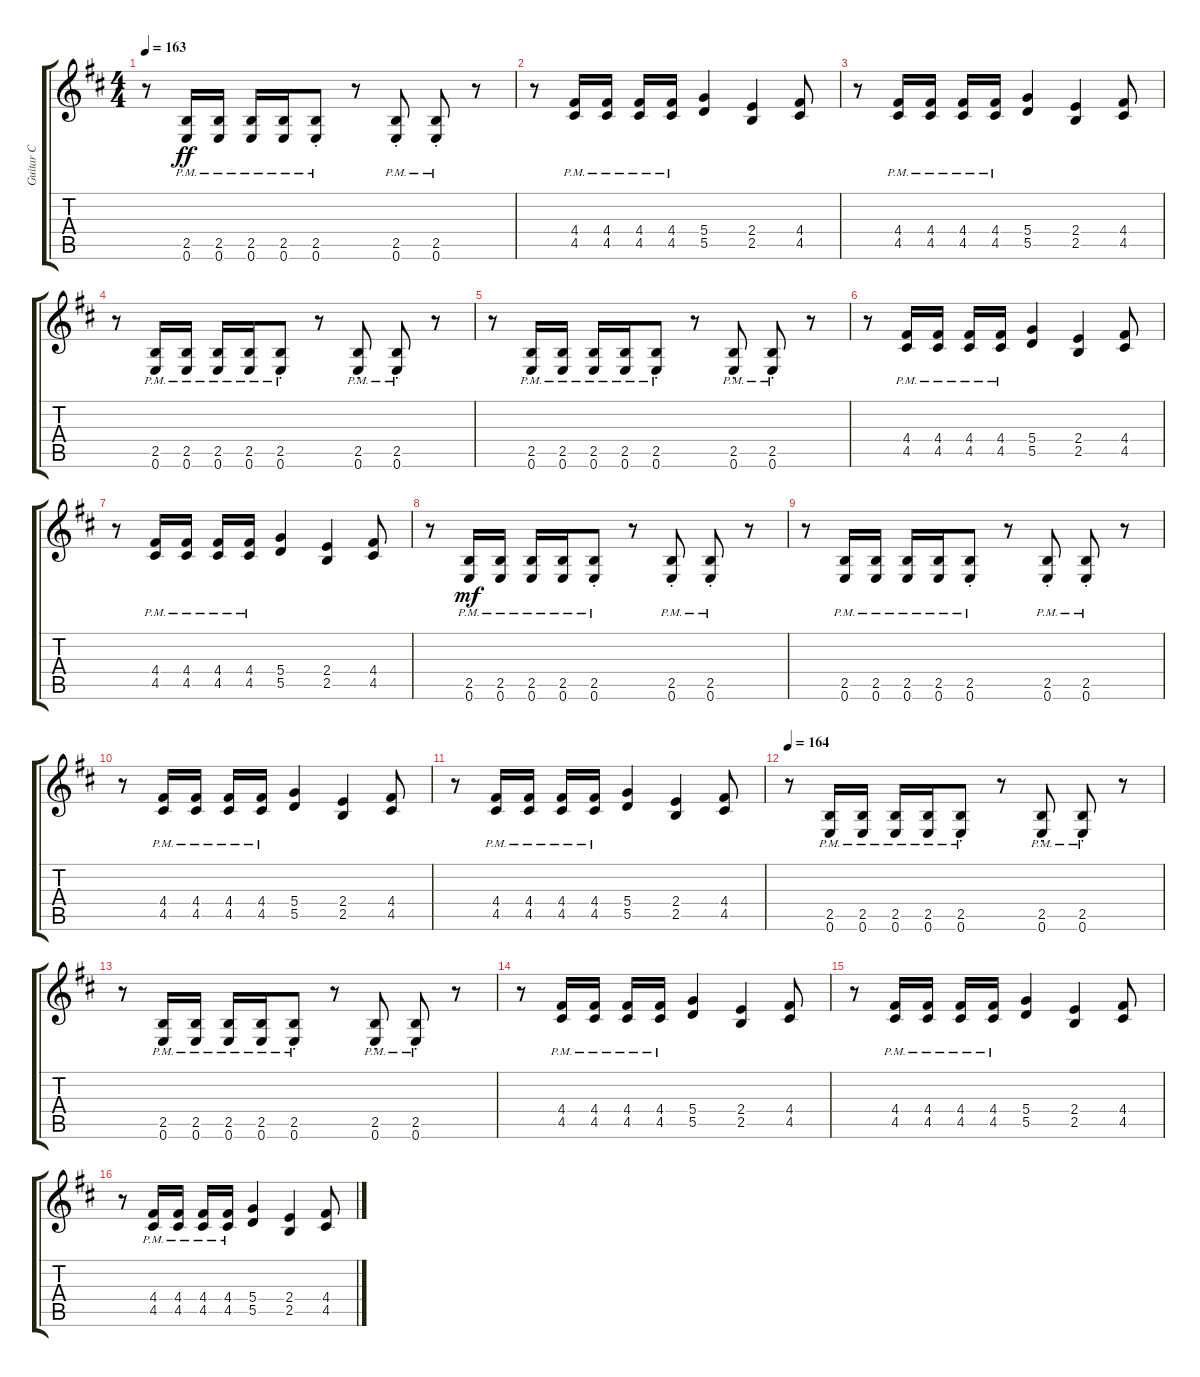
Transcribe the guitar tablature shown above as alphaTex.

\track ("Guitar C" "Guitar C") {instrument distortionguitar}
\staff {score tabs}
\tuning (E4 B3 G3 D3 A2 E2) {hide}
\ts (4 4)
\tempo 163
\clef g2
\ks d
r.8{dy ff} (2.5{pm} 0.6{pm}).16 (2.5{pm} 0.6{pm}).16 (2.5{pm} 0.6{pm}).16 (2.5{pm} 0.6{pm}).16 (2.5{pm st} 0.6{pm st}).8 r.8 (2.5{pm st} 0.6{pm st}).8 (2.5{pm st} 0.6{pm st}).8 r.8 |
r.8 (4.4{pm} 4.5{pm}).16 (4.4{pm} 4.5{pm}).16 (4.4{pm} 4.5{pm}).16 (4.4{pm} 4.5{pm}).16 (5.4 5.5).4 (2.4 2.5).4 (4.4 4.5).8 |
r.8 (4.4{pm} 4.5{pm}).16 (4.4{pm} 4.5{pm}).16 (4.4{pm} 4.5{pm}).16 (4.4{pm} 4.5{pm}).16 (5.4 5.5).4 (2.4 2.5).4 (4.4 4.5).8 |
r.8 (2.5{pm} 0.6{pm}).16 (2.5{pm} 0.6{pm}).16 (2.5{pm} 0.6{pm}).16 (2.5{pm} 0.6{pm}).16 (2.5{pm st} 0.6{pm st}).8 r.8 (2.5{pm st} 0.6{pm st}).8 (2.5{pm st} 0.6{pm st}).8 r.8 |
r.8 (2.5{pm} 0.6{pm}).16 (2.5{pm} 0.6{pm}).16 (2.5{pm} 0.6{pm}).16 (2.5{pm} 0.6{pm}).16 (2.5{pm st} 0.6{pm st}).8 r.8 (2.5{pm st} 0.6{pm st}).8 (2.5{pm st} 0.6{pm st}).8 r.8 |
r.8 (4.4{pm} 4.5{pm}).16 (4.4{pm} 4.5{pm}).16 (4.4{pm} 4.5{pm}).16 (4.4{pm} 4.5{pm}).16 (5.4 5.5).4 (2.4 2.5).4 (4.4 4.5).8 |
r.8 (4.4{pm} 4.5{pm}).16 (4.4{pm} 4.5{pm}).16 (4.4{pm} 4.5{pm}).16 (4.4{pm} 4.5{pm}).16 (5.4 5.5).4 (2.4 2.5).4 (4.4 4.5).8 |
r.8 (2.5{pm} 0.6{pm}).16{dy mf} (2.5{pm} 0.6{pm}).16 (2.5{pm} 0.6{pm}).16 (2.5{pm} 0.6{pm}).16 (2.5{pm st} 0.6{pm st}).8 r.8 (2.5{pm st} 0.6{pm st}).8 (2.5{pm st} 0.6{pm st}).8 r.8 |
r.8 (2.5{pm} 0.6{pm}).16 (2.5{pm} 0.6{pm}).16 (2.5{pm} 0.6{pm}).16 (2.5{pm} 0.6{pm}).16 (2.5{pm st} 0.6{pm st}).8 r.8 (2.5{pm st} 0.6{pm st}).8 (2.5{pm st} 0.6{pm st}).8 r.8 |
r.8 (4.4{pm} 4.5{pm}).16 (4.4{pm} 4.5{pm}).16 (4.4{pm} 4.5{pm}).16 (4.4{pm} 4.5{pm}).16 (5.4 5.5).4 (2.4 2.5).4 (4.4 4.5).8 |
r.8 (4.4{pm} 4.5{pm}).16 (4.4{pm} 4.5{pm}).16 (4.4{pm} 4.5{pm}).16 (4.4{pm} 4.5{pm}).16 (5.4 5.5).4 (2.4 2.5).4 (4.4 4.5).8 |
\tempo 164
r.8 (2.5{pm} 0.6{pm}).16 (2.5{pm} 0.6{pm}).16 (2.5{pm} 0.6{pm}).16 (2.5{pm} 0.6{pm}).16 (2.5{pm st} 0.6{pm st}).8 r.8 (2.5{pm st} 0.6{pm st}).8 (2.5{pm st} 0.6{pm st}).8 r.8 |
r.8 (2.5{pm} 0.6{pm}).16 (2.5{pm} 0.6{pm}).16 (2.5{pm} 0.6{pm}).16 (2.5{pm} 0.6{pm}).16 (2.5{pm st} 0.6{pm st}).8 r.8 (2.5{pm st} 0.6{pm st}).8 (2.5{pm st} 0.6{pm st}).8 r.8 |
r.8 (4.4{pm} 4.5{pm}).16 (4.4{pm} 4.5{pm}).16 (4.4{pm} 4.5{pm}).16 (4.4{pm} 4.5{pm}).16 (5.4 5.5).4 (2.4 2.5).4 (4.4 4.5).8 |
r.8 (4.4{pm} 4.5{pm}).16 (4.4{pm} 4.5{pm}).16 (4.4{pm} 4.5{pm}).16 (4.4{pm} 4.5{pm}).16 (5.4 5.5).4 (2.4 2.5).4 (4.4 4.5).8 |
r.8 (4.4{pm} 4.5{pm}).16 (4.4{pm} 4.5{pm}).16 (4.4{pm} 4.5{pm}).16 (4.4{pm} 4.5{pm}).16 (5.4 5.5).4 (2.4 2.5).4 (4.4 4.5).8
